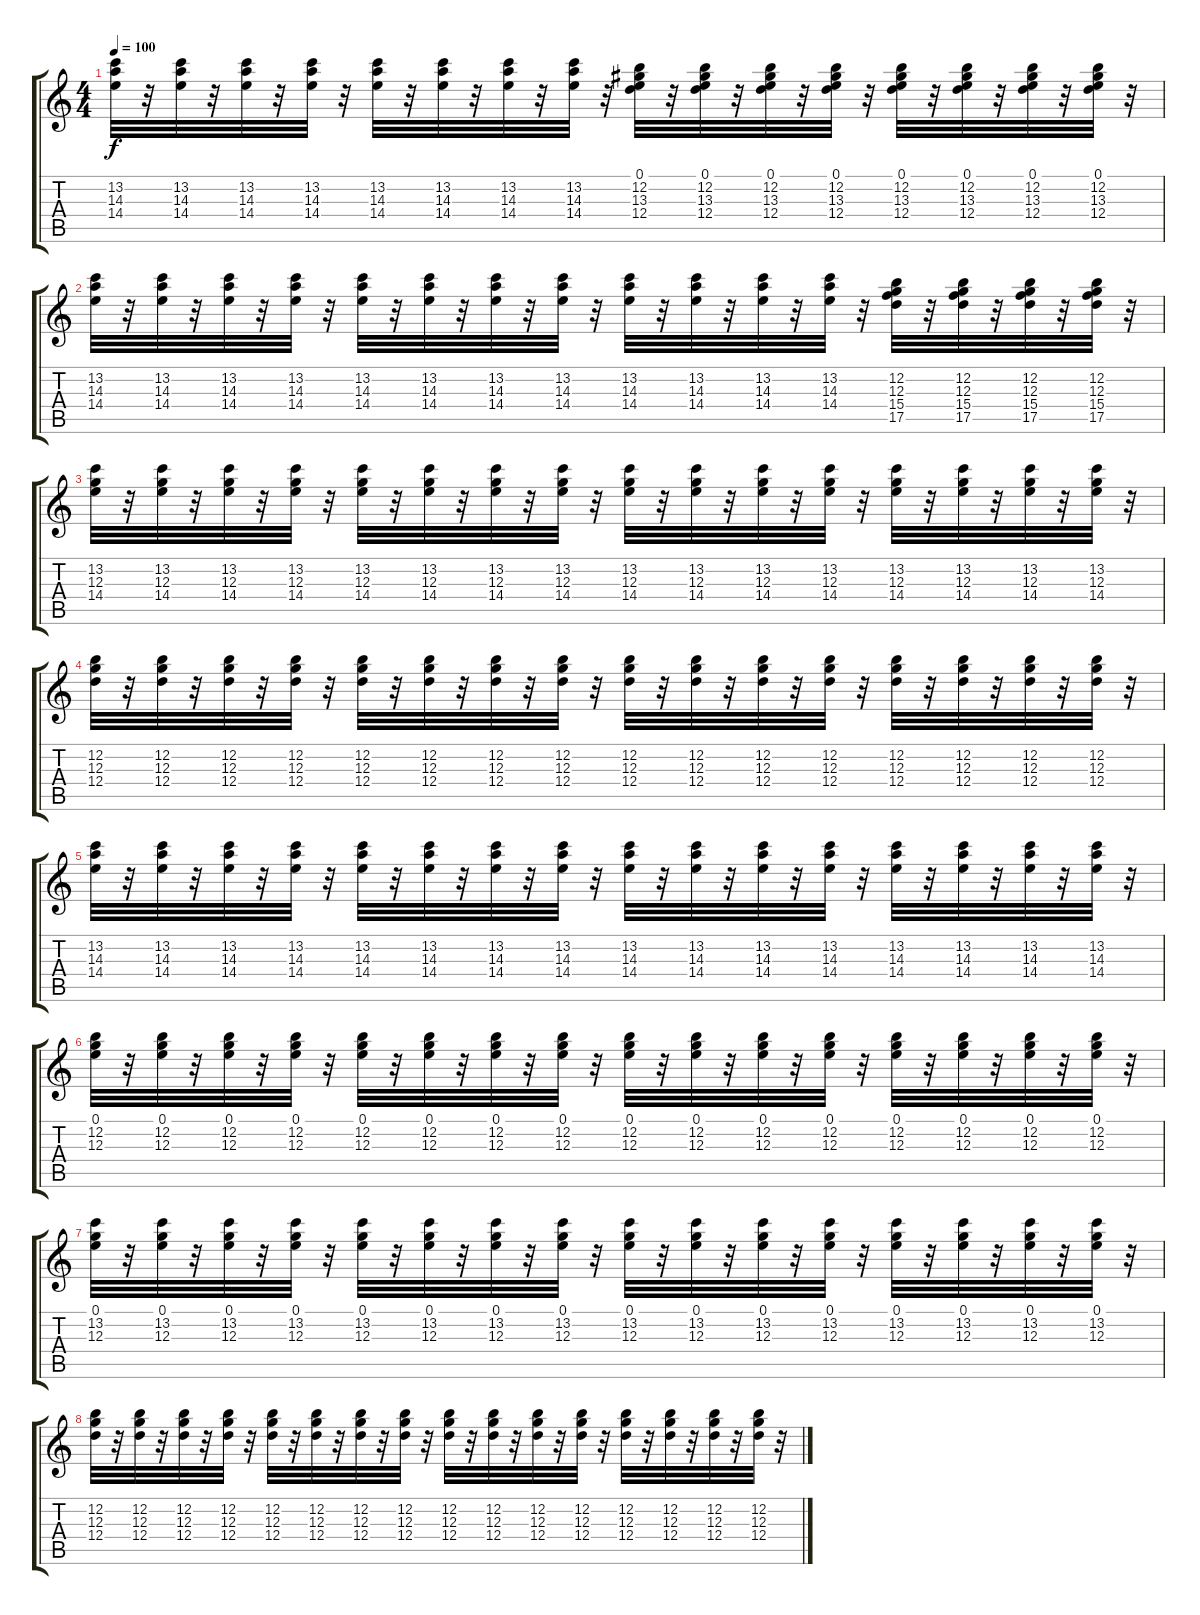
\track "" {instrument acousticguitarnylon}
\staff {score tabs}
\tuning (E4 B3 G3 D3 A2 E2) {hide}
\ts (4 4)
\tempo 100
\clef g2
\ks c
(13.2 14.3 14.4).32{dy f} r.32 (13.2 14.3 14.4).32 r.32 (13.2 14.3 14.4).32 r.32 (13.2 14.3 14.4).32 r.32 (13.2 14.3 14.4).32 r.32 (13.2 14.3 14.4).32 r.32 (13.2 14.3 14.4).32 r.32 (13.2 14.3 14.4).32 r.32 (0.1 12.2 13.3 12.4).32 r.32 (0.1 12.2 13.3 12.4).32 r.32 (0.1 12.2 13.3 12.4).32 r.32 (0.1 12.2 13.3 12.4).32 r.32 (0.1 12.2 13.3 12.4).32 r.32 (0.1 12.2 13.3 12.4).32 r.32 (0.1 12.2 13.3 12.4).32 r.32 (0.1 12.2 13.3 12.4).32 r.32 |
(13.2 14.3 14.4).32 r.32 (13.2 14.3 14.4).32 r.32 (13.2 14.3 14.4).32 r.32 (13.2 14.3 14.4).32 r.32 (13.2 14.3 14.4).32 r.32 (13.2 14.3 14.4).32 r.32 (13.2 14.3 14.4).32 r.32 (13.2 14.3 14.4).32 r.32 (13.2 14.3 14.4).32 r.32 (13.2 14.3 14.4).32 r.32 (13.2 14.3 14.4).32 r.32 (13.2 14.3 14.4).32 r.32 (12.2 12.3 15.4 17.5).32 r.32 (12.2 12.3 15.4 17.5).32 r.32 (12.2 12.3 15.4 17.5).32 r.32 (12.2 12.3 15.4 17.5).32 r.32 |
(13.2 12.3 14.4).32 r.32 (13.2 12.3 14.4).32 r.32 (13.2 12.3 14.4).32 r.32 (13.2 12.3 14.4).32 r.32 (13.2 12.3 14.4).32 r.32 (13.2 12.3 14.4).32 r.32 (13.2 12.3 14.4).32 r.32 (13.2 12.3 14.4).32 r.32 (13.2 12.3 14.4).32 r.32 (13.2 12.3 14.4).32 r.32 (13.2 12.3 14.4).32 r.32 (13.2 12.3 14.4).32 r.32 (13.2 12.3 14.4).32 r.32 (13.2 12.3 14.4).32 r.32 (13.2 12.3 14.4).32 r.32 (13.2 12.3 14.4).32 r.32 |
(12.2 12.3 12.4).32 r.32 (12.2 12.3 12.4).32 r.32 (12.2 12.3 12.4).32 r.32 (12.2 12.3 12.4).32 r.32 (12.2 12.3 12.4).32 r.32 (12.2 12.3 12.4).32 r.32 (12.2 12.3 12.4).32 r.32 (12.2 12.3 12.4).32 r.32 (12.2 12.3 12.4).32 r.32 (12.2 12.3 12.4).32 r.32 (12.2 12.3 12.4).32 r.32 (12.2 12.3 12.4).32 r.32 (12.2 12.3 12.4).32 r.32 (12.2 12.3 12.4).32 r.32 (12.2 12.3 12.4).32 r.32 (12.2 12.3 12.4).32 r.32 |
(13.2 14.3 14.4).32 r.32 (13.2 14.3 14.4).32 r.32 (13.2 14.3 14.4).32 r.32 (13.2 14.3 14.4).32 r.32 (13.2 14.3 14.4).32 r.32 (13.2 14.3 14.4).32 r.32 (13.2 14.3 14.4).32 r.32 (13.2 14.3 14.4).32 r.32 (13.2 14.3 14.4).32 r.32 (13.2 14.3 14.4).32 r.32 (13.2 14.3 14.4).32 r.32 (13.2 14.3 14.4).32 r.32 (13.2 14.3 14.4).32 r.32 (13.2 14.3 14.4).32 r.32 (13.2 14.3 14.4).32 r.32 (13.2 14.3 14.4).32 r.32 |
(0.1 12.2 12.3).32 r.32 (0.1 12.2 12.3).32 r.32 (0.1 12.2 12.3).32 r.32 (0.1 12.2 12.3).32 r.32 (0.1 12.2 12.3).32 r.32 (0.1 12.2 12.3).32 r.32 (0.1 12.2 12.3).32 r.32 (0.1 12.2 12.3).32 r.32 (0.1 12.2 12.3).32 r.32 (0.1 12.2 12.3).32 r.32 (0.1 12.2 12.3).32 r.32 (0.1 12.2 12.3).32 r.32 (0.1 12.2 12.3).32 r.32 (0.1 12.2 12.3).32 r.32 (0.1 12.2 12.3).32 r.32 (0.1 12.2 12.3).32 r.32 |
(0.1 13.2 12.3).32 r.32 (0.1 13.2 12.3).32 r.32 (0.1 13.2 12.3).32 r.32 (0.1 13.2 12.3).32 r.32 (0.1 13.2 12.3).32 r.32 (0.1 13.2 12.3).32 r.32 (0.1 13.2 12.3).32 r.32 (0.1 13.2 12.3).32 r.32 (0.1 13.2 12.3).32 r.32 (0.1 13.2 12.3).32 r.32 (0.1 13.2 12.3).32 r.32 (0.1 13.2 12.3).32 r.32 (0.1 13.2 12.3).32 r.32 (0.1 13.2 12.3).32 r.32 (0.1 13.2 12.3).32 r.32 (0.1 13.2 12.3).32 r.32 |
(12.2 12.3 12.4).32 r.32 (12.2 12.3 12.4).32 r.32 (12.2 12.3 12.4).32 r.32 (12.2 12.3 12.4).32 r.32 (12.2 12.3 12.4).32 r.32 (12.2 12.3 12.4).32 r.32 (12.2 12.3 12.4).32 r.32 (12.2 12.3 12.4).32 r.32 (12.2 12.3 12.4).32 r.32 (12.2 12.3 12.4).32 r.32 (12.2 12.3 12.4).32 r.32 (12.2 12.3 12.4).32 r.32 (12.2 12.3 12.4).32 r.32 (12.2 12.3 12.4).32 r.32 (12.2 12.3 12.4).32 r.32 (12.2 12.3 12.4).32 r.32
